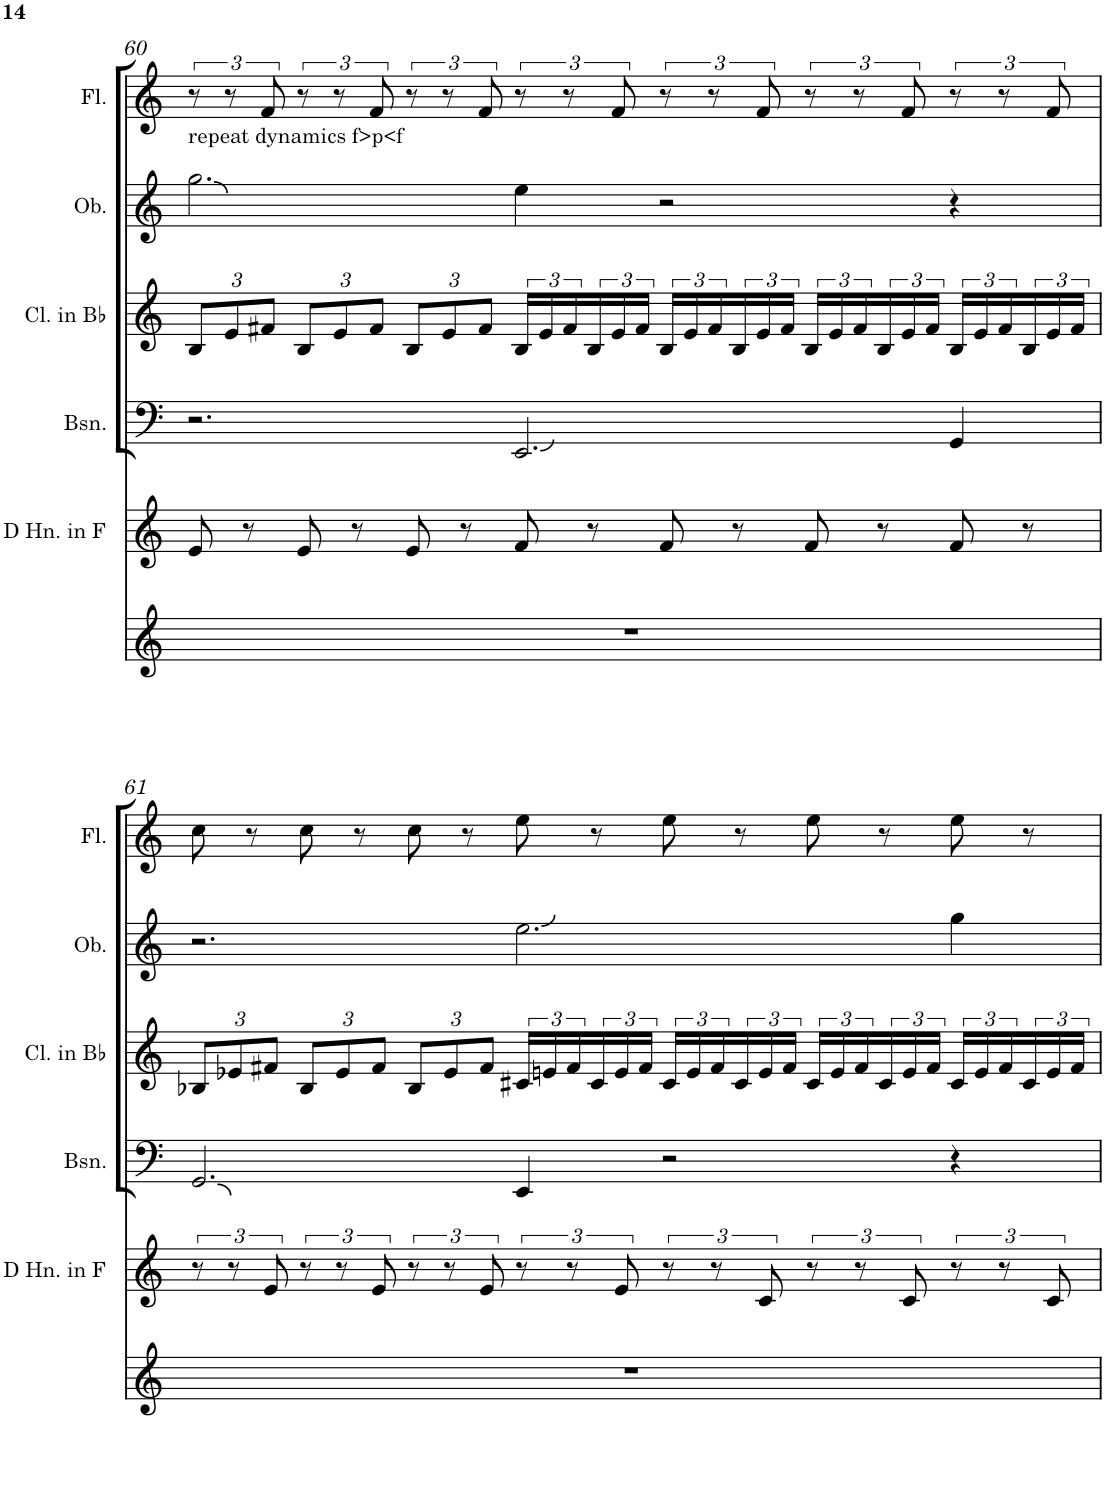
**kern	**kern	**kern	**kern	**kern	**kern
*part6	*part5	*part4	*part3	*part2	*part1
*staff6	*staff5	*staff4	*staff3	*staff2	*staff1
*I"Cues	*I"Horn in F	*I"Bassoon	*I"Clarinet in Bb	*I"Oboe	*I"Flute
*	*	*I'Bsn.	*I'Cl. in Bb	*I'Ob.	*I'Fl.
!!LO:PB:g=z
*clefG2	*clefG2	*clefF4	*clefG2	*clefG2	*clefG2
*	*Trd4c7	*	*Trd1c2	*	*
*k[]	*k[]	*k[]	*k[]	*k[]	*k[]
*M7/4	*M7/4	*M7/4	*M7/4	*M7/4	*M7/4
*	*	*	*Xbrackettup	*	*
=60	=60	=60	=60	=60	=60
!	!	!	!	!	!LO:TX:b:t=repeat dynamics f>p<f
1..r	8e/	2.r	12B/L	2.gg\	12r
.	.	.	12e/	.	12r
.	8r	.	.	.	.
.	.	.	12f#X/J	.	12f/
.	8e/	.	12B/L	.	12r
.	.	.	12e/	.	12r
.	8r	.	.	.	.
.	.	.	12f#/J	.	12f/
.	8e/	.	12B/L	.	12r
.	.	.	12e/	.	12r
.	8r	.	.	.	.
.	.	.	12f#/J	.	12f/
*	*	*	*brackettup	*	*
.	8f/	2.EE/	24B/LL	4ee\	12r
.	.	.	24e/	.	.
.	.	.	24f#/	.	12r
.	8r	.	24B/	.	.
.	.	.	24e/	.	12f/
.	.	.	24f#/JJ	.	.
.	8f/	.	24B/LL	2r	12r
.	.	.	24e/	.	.
.	.	.	24f#/	.	12r
.	8r	.	24B/	.	.
.	.	.	24e/	.	12f/
.	.	.	24f#/JJ	.	.
.	8f/	.	24B/LL	.	12r
.	.	.	24e/	.	.
.	.	.	24f#/	.	12r
.	8r	.	24B/	.	.
.	.	.	24e/	.	12f/
.	.	.	24f#/JJ	.	.
.	8f/	4GG/	24B/LL	4r	12r
.	.	.	24e/	.	.
.	.	.	24f#/	.	12r
.	8r	.	24B/	.	.
.	.	.	24e/	.	12f/
.	.	.	24f#/JJ	.	.
!!LO:LB:g=z
=61	=61	=61	=61	=61	=61
*	*	*	*Xbrackettup	*	*
1..r	12r	2.GG/	12B-X/L	2.r	8cc\
.	12r	.	12e-X/	.	.
.	.	.	.	.	8r
.	12e/	.	12f#X/J	.	.
.	12r	.	12B-/L	.	8cc\
.	12r	.	12e-/	.	.
.	.	.	.	.	8r
.	12e/	.	12f#/J	.	.
.	12r	.	12B-/L	.	8cc\
.	12r	.	12e-/	.	.
.	.	.	.	.	8r
.	12e/	.	12f#/J	.	.
*	*	*	*brackettup	*	*
.	12r	4EE/	24c#X/LL	2.ee\	8ee\
.	.	.	24en/	.	.
.	12r	.	24f#/	.	.
.	.	.	24c#/	.	8r
.	12e/	.	24e/	.	.
.	.	.	24f#/JJ	.	.
.	12r	2r	24c#/LL	.	8ee\
.	.	.	24e/	.	.
.	12r	.	24f#/	.	.
.	.	.	24c#/	.	8r
.	12c/	.	24e/	.	.
.	.	.	24f#/JJ	.	.
.	12r	.	24c#/LL	.	8ee\
.	.	.	24e/	.	.
.	12r	.	24f#/	.	.
.	.	.	24c#/	.	8r
.	12c/	.	24e/	.	.
.	.	.	24f#/JJ	.	.
.	12r	4r	24c#/LL	4gg\	8ee\
.	.	.	24e/	.	.
.	12r	.	24f#/	.	.
.	.	.	24c#/	.	8r
.	12c/	.	24e/	.	.
.	.	.	24f#/JJ	.	.
=	=	=	=	=	=
*-	*-	*-	*-	*-	*-
